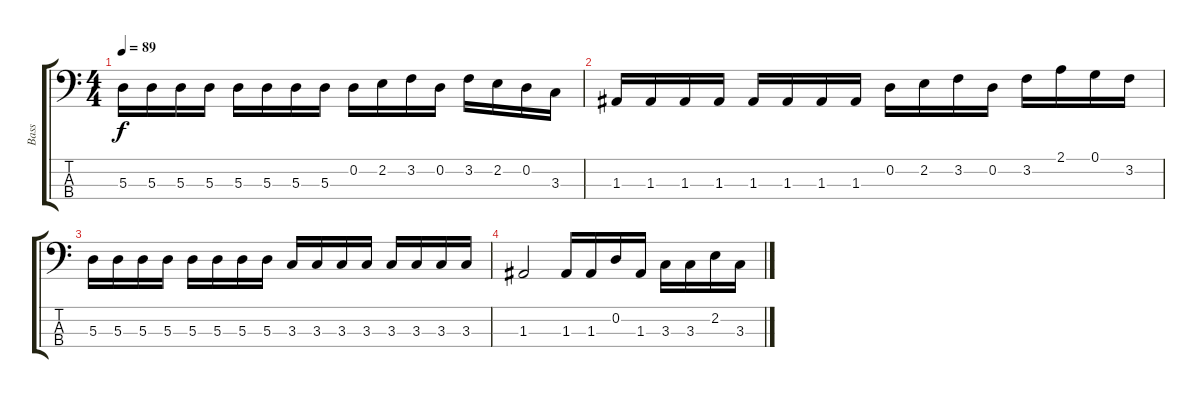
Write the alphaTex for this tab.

\track ("Bass" "Bass") {instrument electricbasspick}
\staff {score tabs}
\tuning (G2 D2 A1 D1) {hide}
\ts (4 4)
\tempo 89
\clef f4
\ks c
5.3.16{dy f} 5.3.16 5.3.16 5.3.16 5.3.16 5.3.16 5.3.16 5.3.16 0.2.16 2.2.16 3.2.16 0.2.16 3.2.16 2.2.16 0.2.16 3.3.16 |
1.3.16 1.3.16 1.3.16 1.3.16 1.3.16 1.3.16 1.3.16 1.3.16 0.2.16 2.2.16 3.2.16 0.2.16 3.2.16 2.1.16 0.1.16 3.2.16 |
5.3.16 5.3.16 5.3.16 5.3.16 5.3.16 5.3.16 5.3.16 5.3.16 3.3.16 3.3.16 3.3.16 3.3.16 3.3.16 3.3.16 3.3.16 3.3.16 |
1.3.2 1.3.16 1.3.16 0.2.16 1.3.16 3.3.16 3.3.16 2.2.16 3.3.16
